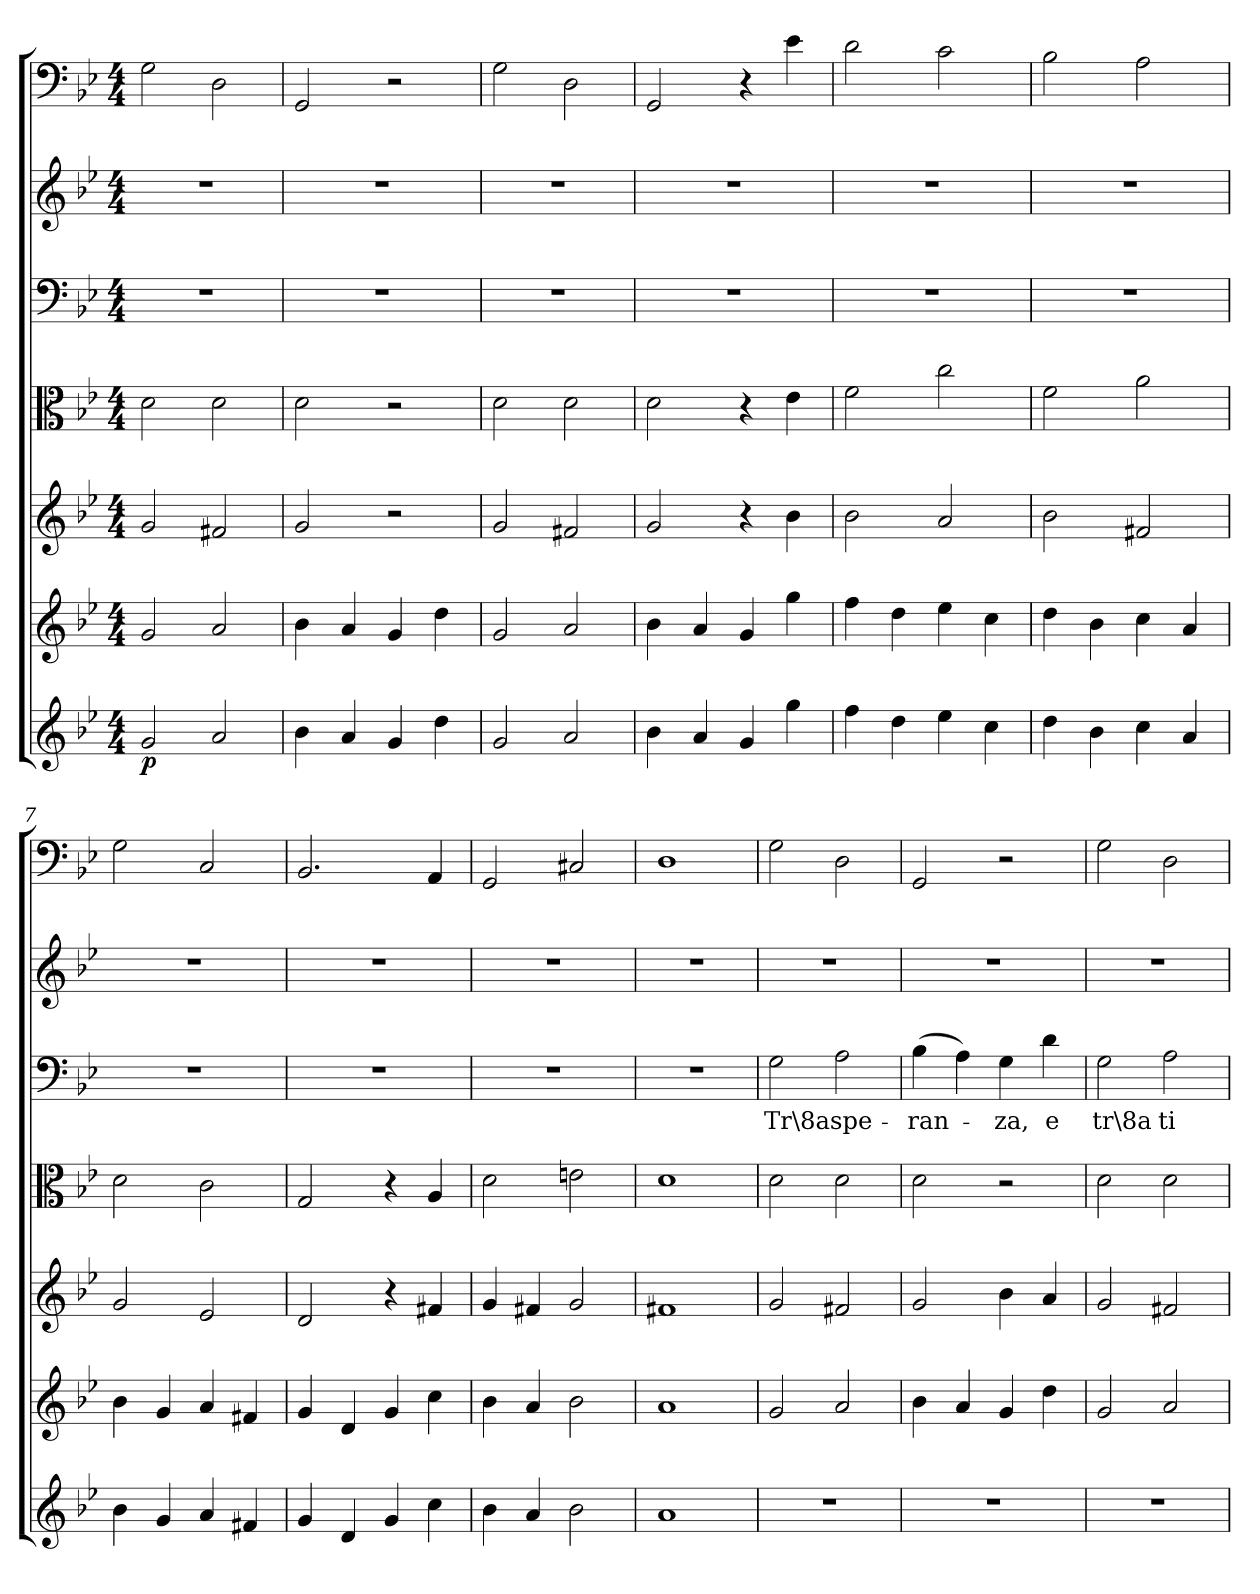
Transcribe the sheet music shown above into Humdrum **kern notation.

**kern	**dynam	**kern	**kern	**kern	**kern	**text	**kern	**kern
*part7	*part7	*part6	*part5	*part4	*part3	*part3	*part2	*part1
*staff7	*staff7	*staff6	*staff5	*staff4	*staff3	*staff3	*staff2	*staff1
*clefG2	*	*clefG2	*clefG2	*clefC3	*clefF4	*	*clefG2	*clefF4
*k[b-e-]	*	*k[b-e-]	*k[b-e-]	*k[b-e-]	*k[b-e-]	*	*k[b-e-]	*k[b-e-]
*g:	*	*g:	*g:	*g:	*g:	*	*g:	*g:
*M4/4	*	*M4/4	*M4/4	*M4/4	*M4/4	*	*M4/4	*M4/4
=1	=1	=1	=1	=1	=1	=1	=1	=1
2g/	p	2g"/	2g"/	2d"\	1r	.	1r	2G"\
2a/	.	2a"/	2f#X"/	2d"\	.	.	.	2D"\
=2	=2	=2	=2	=2	=2	=2	=2	=2
4b-\	.	4b-"\	2g"/	2d"\	1r	.	1r	2GG"/
4a/	.	4a"/	.	.	.	.	.	.
4g/	.	4g"/	2r	2r	.	.	.	2r
4dd\	.	4dd"\	.	.	.	.	.	.
=3	=3	=3	=3	=3	=3	=3	=3	=3
2g/	.	2g"/	2g"/	2d"\	1r	.	1r	2G"\
2a/	.	2a"/	2f#X"/	2d"\	.	.	.	2D"\
=4	=4	=4	=4	=4	=4	=4	=4	=4
4b-\	.	4b-"\	2g"/	2d"\	1r	.	1r	2GG"/
4a/	.	4a"/	.	.	.	.	.	.
4g/	.	4g"/	4r	4r	.	.	.	4r
4gg\	.	4gg"\	4b-"\	4e-"\	.	.	.	4e-"\
=5	=5	=5	=5	=5	=5	=5	=5	=5
4ff\	.	4ff"\	2b-"\	2f"\	1r	.	1r	2d"\
4dd\	.	4dd"\	.	.	.	.	.	.
4ee-\	.	4ee-"\	2a"/	2cc"\	.	.	.	2c"\
4cc\	.	4cc"\	.	.	.	.	.	.
=6	=6	=6	=6	=6	=6	=6	=6	=6
4dd\	.	4dd"\	2b-"\	2f"\	1r	.	1r	2B-"\
4b-\	.	4b-"\	.	.	.	.	.	.
4cc\	.	4cc"\	2f#X"/	2a"\	.	.	.	2A"\
4a/	.	4a"/	.	.	.	.	.	.
=7	=7	=7	=7	=7	=7	=7	=7	=7
4b-\	.	4b-"\	2g"/	2d"\	1r	.	1r	2G"\
4g/	.	4g"/	.	.	.	.	.	.
4a/	.	4a"/	2e-"/	2c"\	.	.	.	2C"/
4f#X/	.	4f#X"/	.	.	.	.	.	.
=8	=8	=8	=8	=8	=8	=8	=8	=8
4g/	.	4g"/	2d"/	2G"/	1r	.	1r	2.BB-"/
4d/	.	4d"/	.	.	.	.	.	.
4g/	.	4g"/	4r	4r	.	.	.	.
4cc\	.	4cc"\	4f#X"/	4A"/	.	.	.	4AA"/
=9	=9	=9	=9	=9	=9	=9	=9	=9
4b-\	.	4b-"\	4g"/	2d"\	1r	.	1r	2GG"/
4a/	.	4a"/	4f#X"/	.	.	.	.	.
2b-\	.	2b-"\	2g"/	2en"\	.	.	.	2C#X"/
=10	=10	=10	=10	=10	=10	=10	=10	=10
1a/	.	1a"/	1f#X"/	1d"\	1r	.	1r	1D"\
=11	=11	=11	=11	=11	=11	=11	=11	=11
1r	.	2g"/	2g"/	2d"\	2G"\	Tr\8a	1r	2G"\
.	.	2a"/	2f#X"/	2d"\	2A"\	spe-	.	2D"\
=12	=12	=12	=12	=12	=12	=12	=12	=12
1r	.	4b-"\	2g"/	2d"\	(4B-"\	-ran-	1r	2GG"/
.	.	4a"/	.	.	4A"\)	.	.	.
.	.	4g"/	4b-"\	2r	4G"\	-za,	.	2r
.	.	4dd"\	4a"/	.	4d"\	e	.	.
=13	=13	=13	=13	=13	=13	=13	=13	=13
1r	.	2g"/	2g"/	2d"\	2G"\	tr\8a	1r	2G"\
.	.	2a"/	2f#X"/	2d"\	2A"\	ti-	.	2D"\
=	=	=	=	=	=	=	=	=
*-	*-	*-	*-	*-	*-	*-	*-	*-
